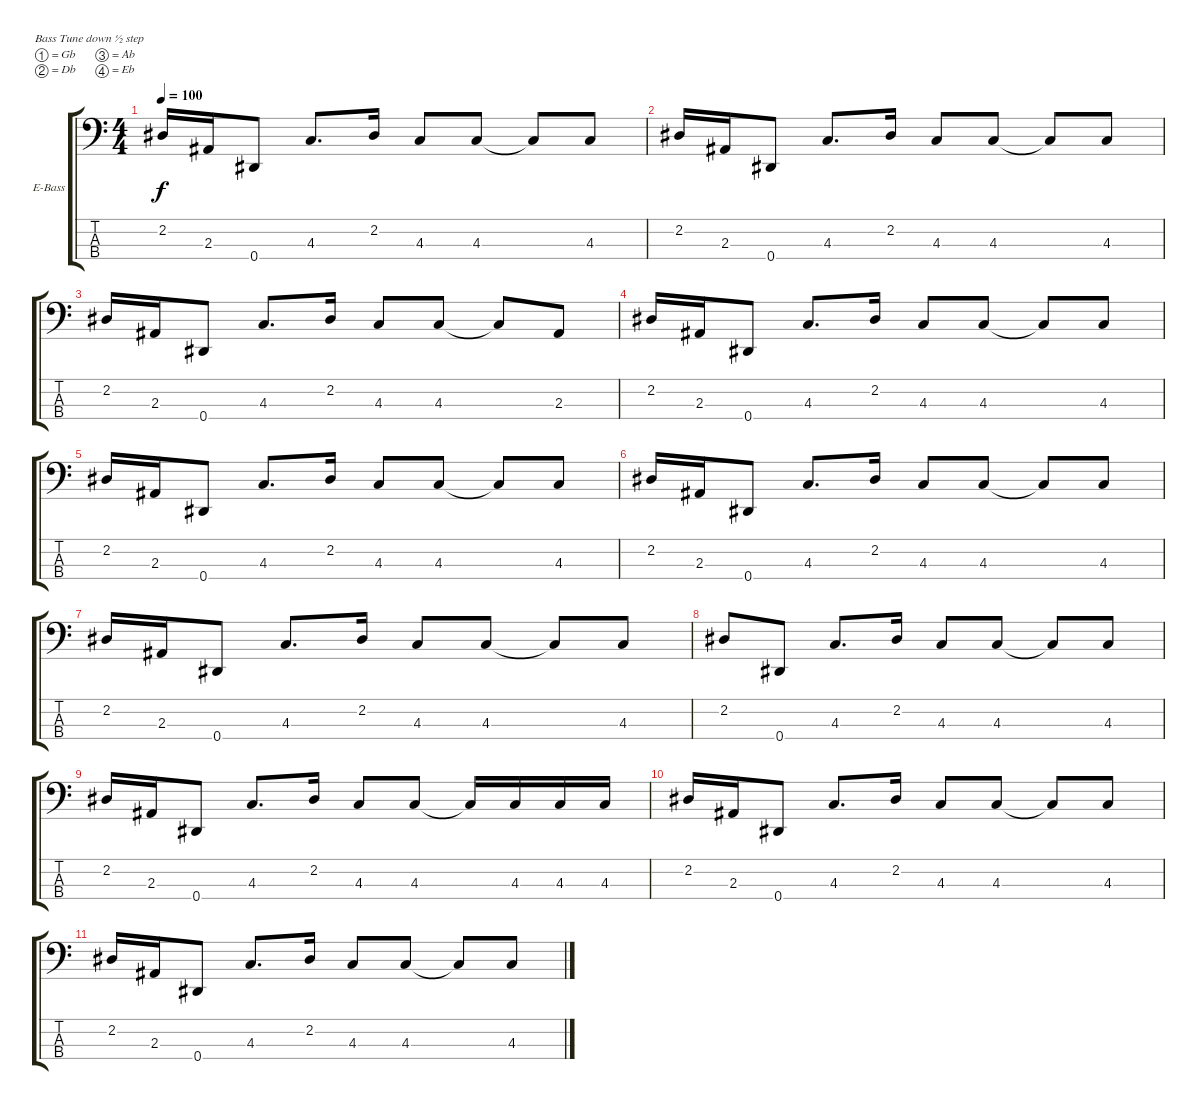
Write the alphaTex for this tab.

\bracketExtendMode groupsimilarinstruments
\firstSystemTrackNameOrientation horizontal
\otherSystemsTrackNameOrientation horizontal
\track ("Noel" "E-Bass") {instrument electricbasspick}
\staff {score tabs}
\tuning (Gb2 Db2 Ab1 Eb1)
\ts (4 4)
\tempo 100
\clef f4
\ks c
2.2.16{dy f} 2.3.16 0.4.8 4.3.8{d} 2.2.16 4.3.8 4.3.8 4.3{t}.8 4.3.8 |
2.2.16 2.3.16 0.4.8 4.3.8{d} 2.2.16 4.3.8 4.3.8 4.3{t}.8 4.3.8 |
2.2.16 2.3.16 0.4.8 4.3.8{d} 2.2.16 4.3.8 4.3.8 4.3{t}.8 2.3.8 |
2.2.16 2.3.16 0.4.8 4.3.8{d} 2.2.16 4.3.8 4.3.8 4.3{t}.8 4.3.8 |
2.2.16 2.3.16 0.4.8 4.3.8{d} 2.2.16 4.3.8 4.3.8 4.3{t}.8 4.3.8 |
2.2.16 2.3.16 0.4.8 4.3.8{d} 2.2.16 4.3.8 4.3.8 4.3{t}.8 4.3.8 |
2.2.16 2.3.16 0.4.8 4.3.8{d} 2.2.16 4.3.8 4.3.8 4.3{t}.8 4.3.8 |
2.2.8 0.4.8 4.3.8{d} 2.2.16 4.3.8 4.3.8 4.3{t}.8 4.3.8 |
2.2.16 2.3.16 0.4.8 4.3.8{d} 2.2.16 4.3.8 4.3.8 4.3{t}.16 4.3.16 4.3.16 4.3.16 |
2.2.16 2.3.16 0.4.8 4.3.8{d} 2.2.16 4.3.8 4.3.8 4.3{t}.8 4.3.8 |
2.2.16 2.3.16 0.4.8 4.3.8{d} 2.2.16 4.3.8 4.3.8 4.3{t}.8 4.3.8
